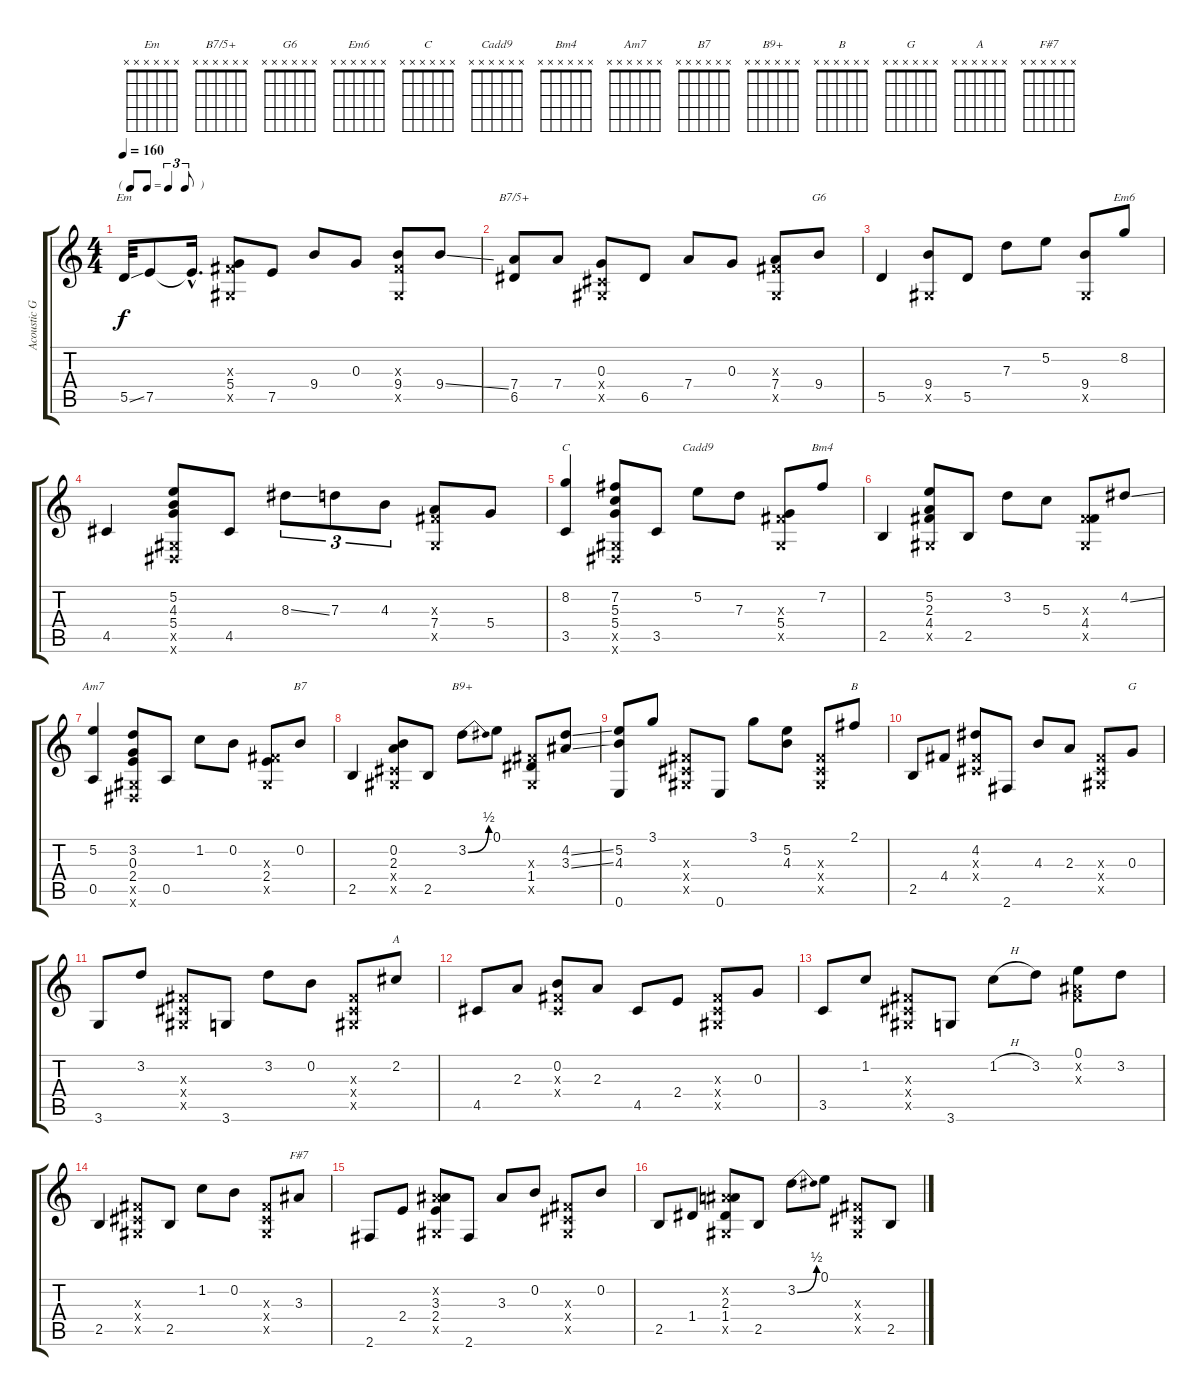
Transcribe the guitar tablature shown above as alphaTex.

\track ("Acoustic Guitar" "Acoustic G") {instrument acousticguitarsteel}
\staff {score tabs}
\tuning (E4 B3 G3 D3 A2 E2) {hide}
\chord ("Em" x x x x x x) {firstfret 0}
\chord ("B7/5+" x x x x x x) {firstfret 0}
\chord ("G6" x x x x x x) {firstfret 0}
\chord ("Em6" x x x x x x) {firstfret 0}
\chord ("C" x x x x x x) {firstfret 0}
\chord ("Cadd9" x x x x x x) {firstfret 0}
\chord ("Bm4" x x x x x x) {firstfret 0}
\chord ("Am7" x x x x x x) {firstfret 0}
\chord ("B7" x x x x x x) {firstfret 0}
\chord ("B9+" x x x x x x) {firstfret 0}
\chord ("B" x x x x x x) {firstfret 0}
\chord ("G" x x x x x x) {firstfret 0}
\chord ("A" x x x x x x) {firstfret 0}
\chord ("F#7" x x x x x x) {firstfret 0}
\ts (4 4)
\tf triplet8th
\tempo 160
\clef g2
\ks c
5.5{ss}.32{ch "Em" dy f} 7.5.8 7.5{hac t}.16{d} (-1.3{x} 5.4 -1.5{x}).8 7.5.8 9.4.8 0.3.8 (-1.3{x} 9.4 -1.5{x}).8 9.4{ss}.8 |
(7.4 6.5).8{ch "B7/5+"} 7.4.8 (0.3 -1.4{x} -1.5{x}).8 6.5.8 7.4.8 0.3.8 (-1.3{x} 7.4 -1.5{x}).8 9.4.8{ch "G6"} |
5.5.4 (9.4 -1.5{x}).8 5.5.8 7.3.8 5.2.8 (9.4 -1.5{x}).8 8.2.8{ch "Em6"} |
4.5.4 (5.2 4.3 5.4 -1.5{x} -1.6{x}).8 4.5.8 8.3{ss}.8{tu (3 2)} 7.3.8{tu (3 2)} 4.3.8{tu (3 2)} (-1.3{x} 7.4 -1.5{x}).8 5.4.8 |
(8.2 3.5).4{ch "C"} (7.2 5.3 5.4 -1.5{x} -1.6{x}).8 3.5.8 5.2.8{ch "Cadd9"} 7.3.8 (-1.3{x} 5.4 -1.5{x}).8 7.2.8{ch "Bm4"} |
2.5.4 (5.2 2.3 4.4 -1.5{x}).8 2.5.8 3.2.8 5.3.8 (-1.3{x} 4.4 -1.5{x}).8 4.2{ss}.8 |
(5.2 0.5).4{ch "Am7"} (3.2 0.3 2.4 -1.5{x} -1.6{x}).8 0.5.8 1.2.8 0.2.8 (-1.3{x} 2.4 -1.5{x}).8 0.2.8{ch "B7"} |
2.5.4 (0.2 2.3 -1.4{x} -1.5{x}).8 2.5.8 3.2{be (bend 0 0 60 2)}.8{ch "B9+"} 0.1.8 (-1.3{x} 1.4 -1.5{x}).8 (4.2{ss} 3.3{ss}).8 |
(5.2 4.3 0.6).8 3.1.8 (-1.3{x} -1.4{x} -1.5{x}).8 0.6.8 3.1.8 (5.2 4.3).8 (-1.3{x} -1.4{x} -1.5{x}).8 2.1.8{ch "B"} |
2.5.8 4.4.8 (4.2 -1.3{x} -1.4{x}).8 2.6.8 4.3.8 2.3.8 (-1.3{x} -1.4{x} -1.5{x}).8 0.3.8{ch "G"} |
3.6.8 3.2.8 (-1.3{x} -1.4{x} -1.5{x}).8 3.6.8 3.2.8 0.2.8 (-1.3{x} -1.4{x} -1.5{x}).8 2.2.8{ch "A"} |
4.5.8 2.3.8 (0.2 -1.3{x} -1.4{x}).8 2.3.8 4.5.8 2.4.8 (-1.3{x} -1.4{x} -1.5{x}).8 0.3.8 |
3.5.8 1.2.8 (-1.3{x} -1.4{x} -1.5{x}).8 3.6.8 1.2{h}.8 3.2.8 (0.1 -1.2{x} -1.3{x}).8 3.2.8 |
2.5.4 (-1.3{x} -1.4{x} -1.5{x}).8 2.5.8 1.2.8 0.2.8 (-1.3{x} -1.4{x} -1.5{x}).8 3.3.8{ch "F#7"} |
2.6.8 2.4.8 (-1.2{x} 3.3 2.4 -1.5{x}).8 2.6.8 3.3.8 0.2.8 (-1.3{x} -1.4{x} -1.5{x}).8 0.2.8 |
2.5.8 1.4.8 (-1.2{x} 2.3 1.4 -1.5{x}).8 2.5.8 3.2{be (bend 0 0 60 2)}.8 0.1.8 (-1.3{x} -1.4{x} -1.5{x}).8 2.5{ss}.8
